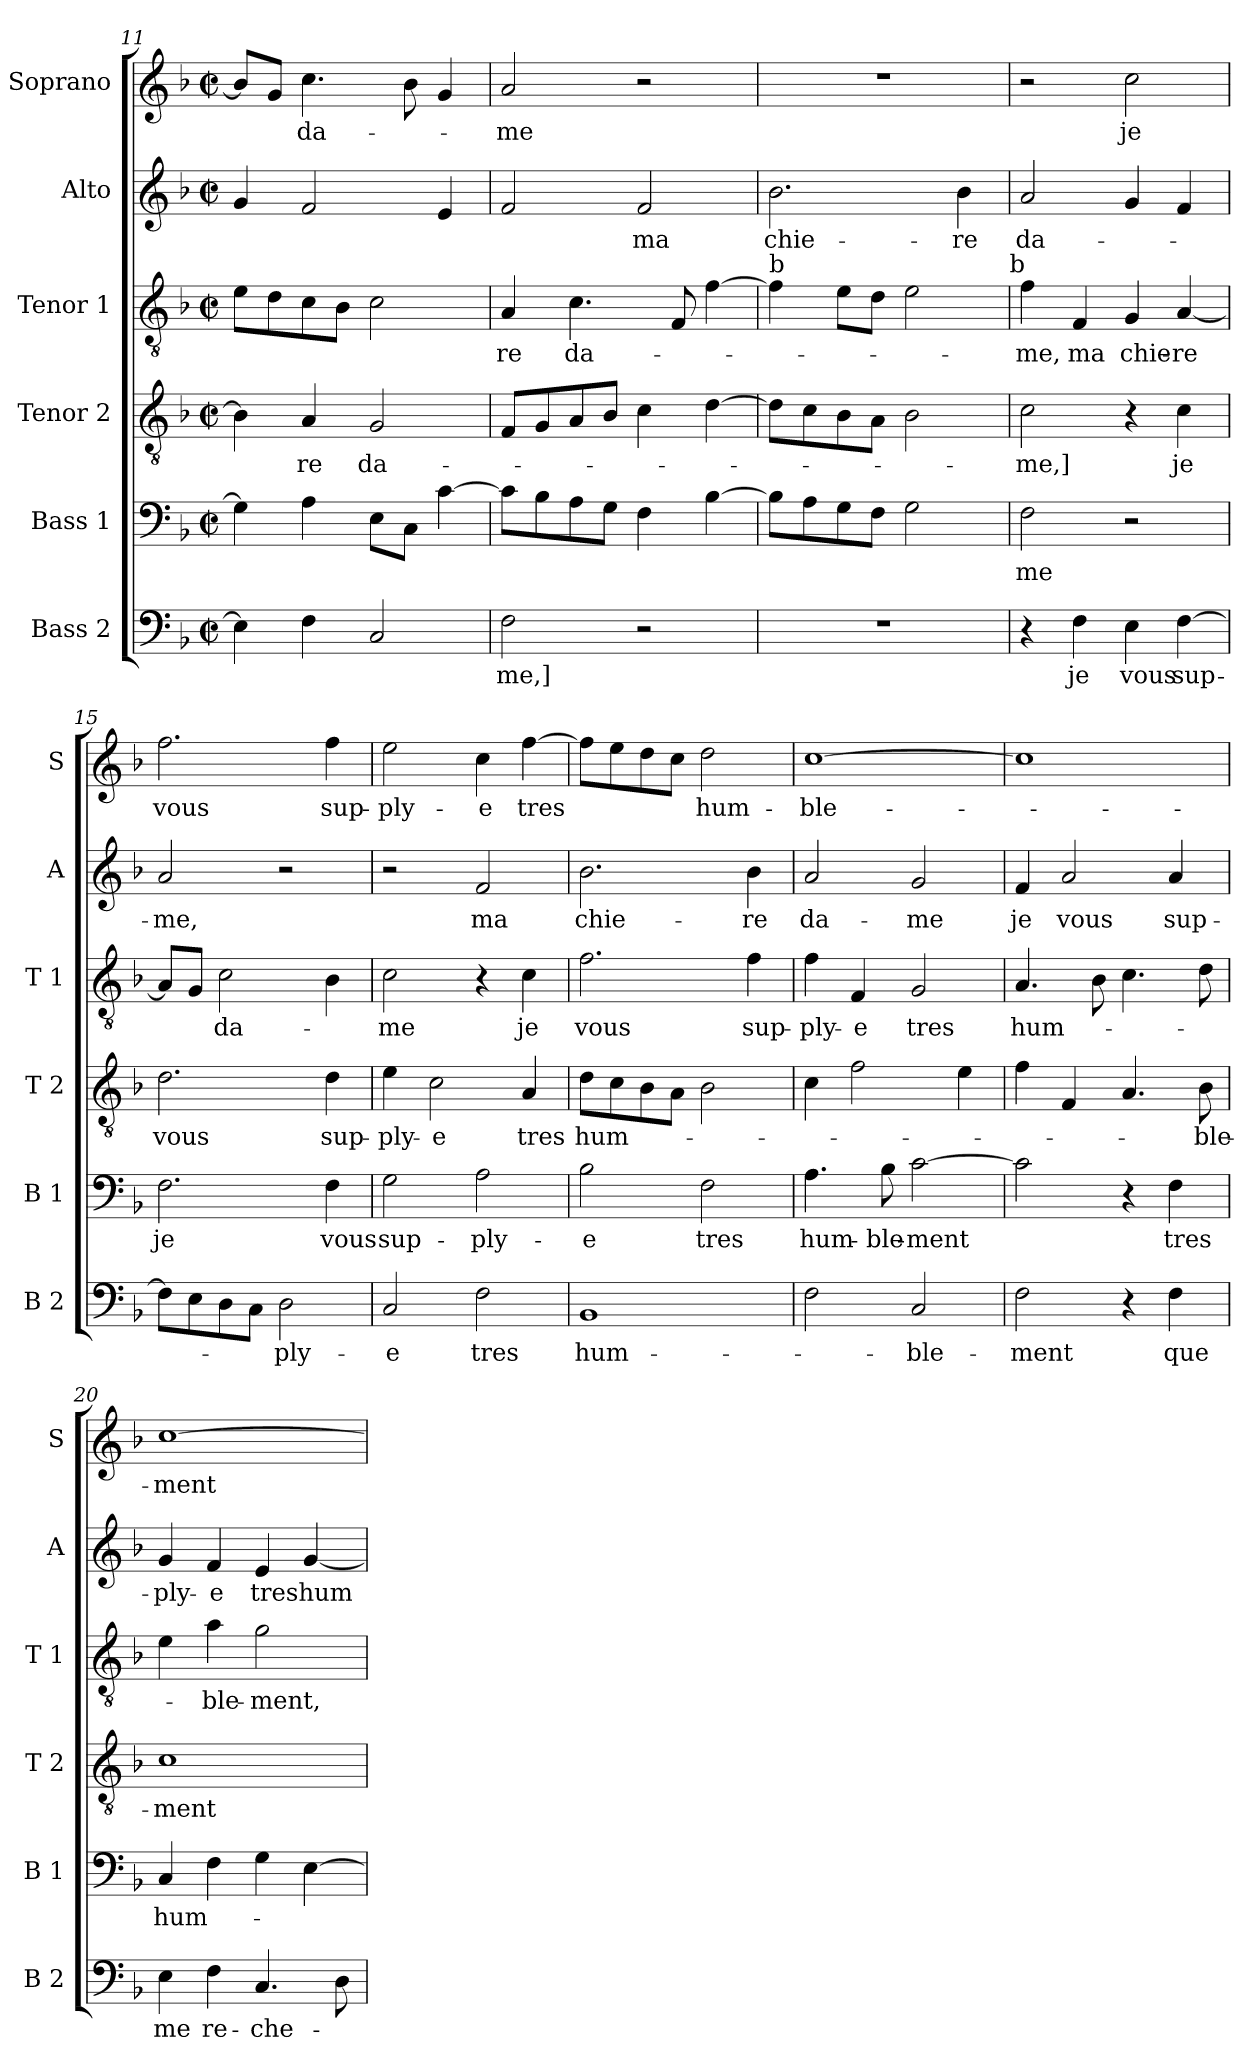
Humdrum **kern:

**kern	**text	**kern	**text	**kern	**text	**kern	**text	**kern	**text	**kern	**text
*part6	*part6	*part5	*part5	*part4	*part4	*part3	*part3	*part2	*part2	*part1	*part1
*staff6	*staff6	*staff5	*staff5	*staff4	*staff4	*staff3	*staff3	*staff2	*staff2	*staff1	*staff1
*I"Bass 2	*	*I"Bass 1	*	*I"Tenor 2	*	*I"Tenor 1	*	*I"Alto	*	*I"Soprano	*
*I'B 2	*	*I'B 1	*	*I'T 2	*	*I'T 1	*	*I'A	*	*I'S	*
*clefF4	*	*clefF4	*	*clefGv2	*	*clefGv2	*	*clefG2	*	*clefG2	*
*k[b-]	*	*k[b-]	*	*k[b-]	*	*k[b-]	*	*k[b-]	*	*k[b-]	*
*F:	*	*F:	*	*F:	*	*F:	*	*F:	*	*F:	*
*M2/2	*	*M2/2	*	*M2/2	*	*M2/2	*	*M2/2	*	*M2/2	*
*met(c|)	*	*met(c|)	*	*met(c|)	*	*met(c|)	*	*met(c|)	*	*met(c|)	*
=11	=11	=11	=11	=11	=11	=11	=11	=11	=11	=11	=11
4E-\]	.	4G\]	.	4B-\]	.	8e\L	.	4g/	.	8b-/L]	.
.	.	.	.	.	.	8d\	.	.	.	8g/J	.
4F\	.	4A\	.	4A/	-re	8c\	.	2f/	.	4.cc\	da-
.	.	.	.	.	.	8B-\J	.	.	.	.	.
2C/	.	8E\L	.	2G/	da-	2c\	.	.	.	.	.
.	.	8C\J	.	.	.	.	.	.	.	8b-\	.
.	.	[4c\	.	.	.	.	.	4e/	.	4g/	.
=12	=12	=12	=12	=12	=12	=12	=12	=12	=12	=12	=12
2F\	-me,]	8c\L]	.	8F/L	.	4A/	-re	2f/	.	2a/	-me
.	.	8B-\	.	8G/	.	.	.	.	.	.	.
.	.	8A\	.	8A/	.	4.c\	da-	.	.	.	.
.	.	8G\J	.	8B-/J	.	.	.	.	.	.	.
2r	.	4F\	.	4c\	.	.	.	2f/	ma	2r	.
.	.	.	.	.	.	8F/	.	.	.	.	.
.	.	[4B-\	.	[4d\	.	[4f\	.	.	.	.	.
!!LO:PB:g=z
=13	=13	=13	=13	=13	=13	=13	=13	=13	=13	=13	=13
!	!	!	!	!	!	!LO:TX:a:t=b	!	!	!	!	!
1r	.	8B-\L]	.	8d\L]	.	4f\]	.	2.b-\	chie-	1r	.
.	.	8A\	.	8c\	.	.	.	.	.	.	.
.	.	8G\	.	8B-\	.	8e\L	.	.	.	.	.
.	.	8F\J	.	8A\J	.	8d\J	.	.	.	.	.
.	.	2G\	.	2B-\	.	2e\	.	.	.	.	.
.	.	.	.	.	.	.	.	4b-\	-re	.	.
!	!	!	!	!	!	!LO:TX:a:t=b	!	!	!	!	!
=14	=14	=14	=14	=14	=14	=14	=14	=14	=14	=14	=14
4r	.	2F\	-me	2c\	-me,]	4f\	-me,	2a/	da-	2r	.
4F\	je	.	.	.	.	4F/	ma	.	.	.	.
4E\	vous	2r	.	4r	.	4G/	chie-	4g/	.	2cc\	je
[4F\	sup-	.	.	4c\	je	[4A/	-re	4f/	.	.	.
=15	=15	=15	=15	=15	=15	=15	=15	=15	=15	=15	=15
8F\L]	.	2.F\	je	2.d\	vous	8A/L]	.	2a/	-me,	2.ff\	vous
8E\	.	.	.	.	.	8G/J	.	.	.	.	.
8D\	.	.	.	.	.	2c\	da-	.	.	.	.
8C\J	.	.	.	.	.	.	.	.	.	.	.
2D\	-ply-	.	.	.	.	.	.	2r	.	.	.
.	.	4F\	vous	4d\	sup-	4B-\	.	.	.	4ff\	sup-
=16	=16	=16	=16	=16	=16	=16	=16	=16	=16	=16	=16
2C/	-e	2G\	sup-	4e\	-ply-	2c\	-me	2r	.	2ee\	-ply-
.	.	.	.	2c\	-e	.	.	.	.	.	.
2F\	tres	2A\	-ply-	.	.	4r	.	2f/	ma	4cc\	-e
.	.	.	.	4A/	tres	4c\	je	.	.	[4ff\	tres
=17	=17	=17	=17	=17	=17	=17	=17	=17	=17	=17	=17
1BB-	hum-	2B-\	-e	8d\L	hum-	2.f\	vous	2.b-\	chie-	8ff\L]	.
.	.	.	.	8c\	.	.	.	.	.	8ee\	.
.	.	.	.	8B-\	.	.	.	.	.	8dd\	.
.	.	.	.	8A\J	.	.	.	.	.	8cc\J	.
.	.	2F\	tres	2B-\	.	.	.	.	.	2dd\	hum-
.	.	.	.	.	.	4f\	sup-	4b-\	-re	.	.
=18	=18	=18	=18	=18	=18	=18	=18	=18	=18	=18	=18
2F\	.	4.A\	hum-	4c\	.	4f\	-ply-	2a/	da-	[1cc	-ble-
.	.	.	.	2f\	.	4F/	-e	.	.	.	.
.	.	8B-\	-ble-	.	.	.	.	.	.	.	.
2C/	-ble-	[2c\	-ment	.	.	2G/	tres	2g/	-me	.	.
.	.	.	.	4e\	.	.	.	.	.	.	.
!!LO:LB:g=z
=19	=19	=19	=19	=19	=19	=19	=19	=19	=19	=19	=19
2F\	-ment	2c\]	.	4f\	.	4.A/	hum-	4f/	je	1cc]	.
.	.	.	.	4F/	.	.	.	2a/	vous	.	.
.	.	.	.	.	.	8B-\	.	.	.	.	.
4r	.	4r	.	4.A/	.	4.c\	.	.	.	.	.
4F\	que	4F\	tres	.	.	.	.	4a/	sup-	.	.
.	.	.	.	8B-\	-ble-	8d\	.	.	.	.	.
=20	=20	=20	=20	=20	=20	=20	=20	=20	=20	=20	=20
4E\	me	4C/	hum-	1c	-ment	4e\	.	4g/	-ply-	[1cc	-ment
4F\	re-	4F\	.	.	.	4a\	-ble-	4f/	-e	.	.
4.C/	-che-	4G\	.	.	.	2g\	-ment,	4e/	tres	.	.
.	.	[4E\	.	.	.	.	.	[4g/	hum-	.	.
8D\	.	.	.	.	.	.	.	.	.	.	.
=	=	=	=	=	=	=	=	=	=	=	=
*-	*-	*-	*-	*-	*-	*-	*-	*-	*-	*-	*-
